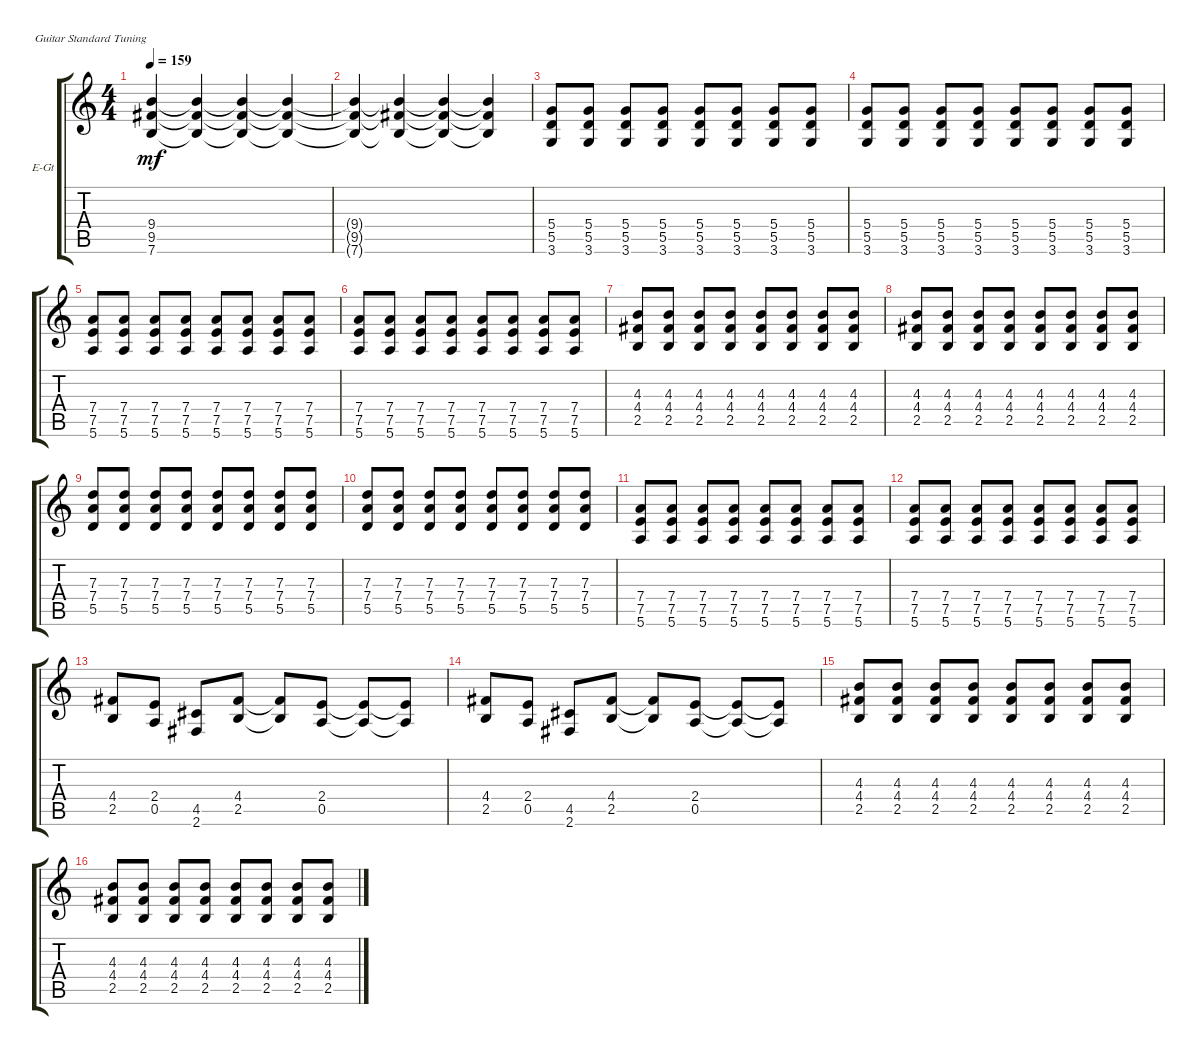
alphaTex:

\defaultSystemsLayout 4
\bracketExtendMode groupsimilarinstruments
\firstSystemTrackNameOrientation horizontal
\otherSystemsTrackNameOrientation horizontal
\track ("Electric Guitar" "E-Gt") {instrument distortionguitar}
\staff {score tabs}
\tuning (E4 B3 G3 D3 A2 E2)
\ts (4 4)
\tempo 159
\clef g2
\ks c
(7.6 9.5 9.4).4{dy mf} (7.6{t} 9.5{t} 9.4{t}).4 (7.6{t} 9.5{t} 9.4{t}).4 (7.6{t} 9.5{t} 9.4{t}).4 |
(9.5{t} 7.6{t} 9.4{t}).4 (7.6{t} 9.5{t} 9.4{t}).4 (9.5{t} 7.6{t} 9.4{t}).4 (7.6{t} 9.5{t} 9.4{t}).4 |
(3.6 5.5 5.4).8 (3.6 5.5 5.4).8 (3.6 5.5 5.4).8 (3.6 5.5 5.4).8 (3.6 5.5 5.4).8 (3.6 5.5 5.4).8 (3.6 5.5 5.4).8 (3.6 5.5 5.4).8 |
(3.6 5.5 5.4).8 (3.6 5.5 5.4).8 (3.6 5.5 5.4).8 (3.6 5.5 5.4).8 (3.6 5.5 5.4).8 (3.6 5.5 5.4).8 (3.6 5.5 5.4).8 (3.6 5.5 5.4).8 |
(5.6 7.5 7.4).8 (5.6 7.5 7.4).8 (5.6 7.5 7.4).8 (5.6 7.5 7.4).8 (5.6 7.5 7.4).8 (5.6 7.5 7.4).8 (5.6 7.5 7.4).8 (5.6 7.5 7.4).8 |
(5.6 7.5 7.4).8 (5.6 7.5 7.4).8 (5.6 7.5 7.4).8 (5.6 7.5 7.4).8 (5.6 7.5 7.4).8 (5.6 7.5 7.4).8 (5.6 7.5 7.4).8 (5.6 7.5 7.4).8 |
(2.5 4.4 4.3).8 (2.5 4.4 4.3).8 (2.5 4.4 4.3).8 (2.5 4.4 4.3).8 (2.5 4.4 4.3).8 (2.5 4.4 4.3).8 (2.5 4.4 4.3).8 (2.5 4.4 4.3).8 |
(2.5 4.4 4.3).8 (2.5 4.4 4.3).8 (2.5 4.4 4.3).8 (2.5 4.4 4.3).8 (2.5 4.4 4.3).8 (2.5 4.4 4.3).8 (2.5 4.4 4.3).8 (2.5 4.4 4.3).8 |
(5.5 7.4 7.3).8 (5.5 7.4 7.3).8 (5.5 7.4 7.3).8 (5.5 7.4 7.3).8 (5.5 7.4 7.3).8 (5.5 7.4 7.3).8 (5.5 7.4 7.3).8 (5.5 7.4 7.3).8 |
(5.5 7.4 7.3).8 (5.5 7.4 7.3).8 (5.5 7.4 7.3).8 (5.5 7.4 7.3).8 (5.5 7.4 7.3).8 (5.5 7.4 7.3).8 (5.5 7.4 7.3).8 (5.5 7.4 7.3).8 |
(5.6 7.5 7.4).8 (5.6 7.5 7.4).8 (5.6 7.5 7.4).8 (5.6 7.5 7.4).8 (5.6 7.5 7.4).8 (5.6 7.5 7.4).8 (5.6 7.5 7.4).8 (5.6 7.5 7.4).8 |
(5.6 7.5 7.4).8 (5.6 7.5 7.4).8 (5.6 7.5 7.4).8 (5.6 7.5 7.4).8 (5.6 7.5 7.4).8 (5.6 7.5 7.4).8 (5.6 7.5 7.4).8 (5.6 7.5 7.4).8 |
(2.5 4.4).8 (0.5 2.4).8 (2.6 4.5).8 (2.5 4.4).8 (4.4{t} 2.5{t}).8 (0.5 2.4).8 (0.5{t} 2.4{t}).8 (2.4{t} 0.5{t}).8 |
(2.5 4.4).8 (0.5 2.4).8 (2.6 4.5).8 (2.5 4.4).8 (4.4{t} 2.5{t}).8 (0.5 2.4).8 (0.5{t} 2.4{t}).8 (2.4{t} 0.5{t}).8 |
(2.5 4.4 4.3).8 (2.5 4.4 4.3).8 (2.5 4.4 4.3).8 (2.5 4.4 4.3).8 (2.5 4.4 4.3).8 (2.5 4.4 4.3).8 (2.5 4.4 4.3).8 (2.5 4.4 4.3).8 |
(2.5 4.4 4.3).8 (2.5 4.4 4.3).8 (2.5 4.4 4.3).8 (2.5 4.4 4.3).8 (2.5 4.4 4.3).8 (2.5 4.4 4.3).8 (2.5 4.4 4.3).8 (2.5 4.4 4.3).8
